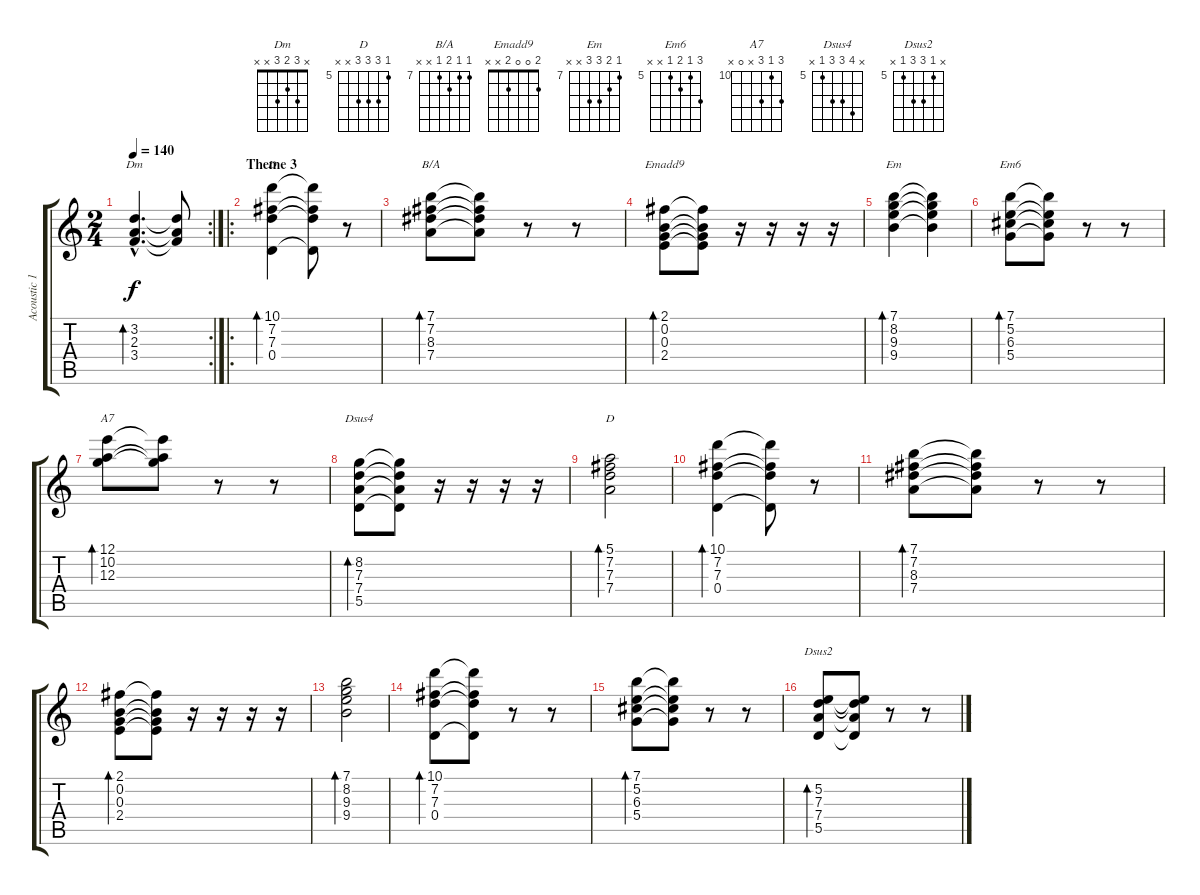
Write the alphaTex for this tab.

\track ("Acoustic 1" "Acoustic 1") {instrument acousticguitarsteel}
\staff {score tabs}
\tuning (E4 B3 G3 D3 A2 E2) {hide}
\chord ("Dm" x 3 2 3 x x)
\chord ("D" 10 7 7 0 x x) {firstfret 7}
\chord ("B/A" 7 7 8 7 x x) {firstfret 7}
\chord ("Emadd9" 2 0 0 2 x x)
\chord ("Em" 7 8 9 9 x x) {firstfret 7}
\chord ("Em6" 7 5 6 5 x x) {firstfret 5}
\chord ("A7" 12 10 12 x 0 x) {firstfret 10}
\chord ("Dsus4" x 8 7 7 5 x) {firstfret 5}
\chord ("D" 5 7 7 7 x x) {firstfret 5}
\chord ("Dsus2" x 5 7 7 5 x) {firstfret 5}
\rc 2
\ts (2 4)
\tempo 140
\clef g2
\ks c
(3.2{hac} 2.3{hac} 3.4{hac}).4{d bd 480 ch "Dm" dy f} (3.2{t} 2.3{t} 3.4{t}).8 |
\ro
\section ("" "Theme 3")
(10.1 7.2 7.3 0.4).4{bd 480 ch "D"} (10.1{t} 7.2{t} 7.3{t} 0.4{t}).8 r.8 |
(7.1 7.2 8.3 7.4).8{bd 480 ch "B/A"} (7.1{t} 7.2{t} 8.3{t} 7.4{t}).8 r.8 r.8 |
(2.1 0.2 0.3 2.4).8{bd 480 ch "Emadd9"} (2.1{t} 0.2{t} 0.3{t} 2.4{t}).8 r.16 r.16 r.16 r.16 |
(7.1 8.2 9.3 9.4).4{bd 480 ch "Em"} (7.1{t} 8.2{t} 9.3{t} 9.4{t}).4 |
(7.1 5.2 6.3 5.4).8{bd 480 ch "Em6"} (7.1{t} 5.2{t} 6.3{t} 5.4{t}).8 r.8 r.8 |
(12.1 10.2 12.3).8{bd 480 ch "A7"} (12.1{t} 10.2{t} 12.3{t}).8 r.8 r.8 |
(8.2 7.3 7.4 5.5).8{bd 480 ch "Dsus4"} (8.2{t} 7.3{t} 7.4{t} 5.5{t}).8 r.16 r.16 r.16 r.16 |
(5.1 7.2 7.3 7.4).2{bd 480 ch "D"} |
(10.1 7.2 7.3 0.4).4{bd 480} (10.1{t} 7.2{t} 7.3{t} 0.4{t}).8 r.8 |
(7.1 7.2 8.3 7.4).8{bd 480} (7.1{t} 7.2{t} 8.3{t} 7.4{t}).8 r.8 r.8 |
(2.1 0.2 0.3 2.4).8{bd 480} (2.1{t} 0.2{t} 0.3{t} 2.4{t}).8 r.16 r.16 r.16 r.16 |
(7.1 8.2 9.3 9.4).2{bd 480} |
(10.1 7.2 7.3 0.4).8{bd 480} (10.1{t} 7.2{t} 7.3{t} 0.4{t}).8 r.8 r.8 |
(7.1 5.2 6.3 5.4).8{bd 480} (7.1{t} 5.2{t} 6.3{t} 5.4{t}).8 r.8 r.8 |
(5.2 7.3 7.4 5.5).8{bd 480 ch "Dsus2"} (5.2{t} 7.3{t} 7.4{t} 5.5{t}).8 r.8 r.8
